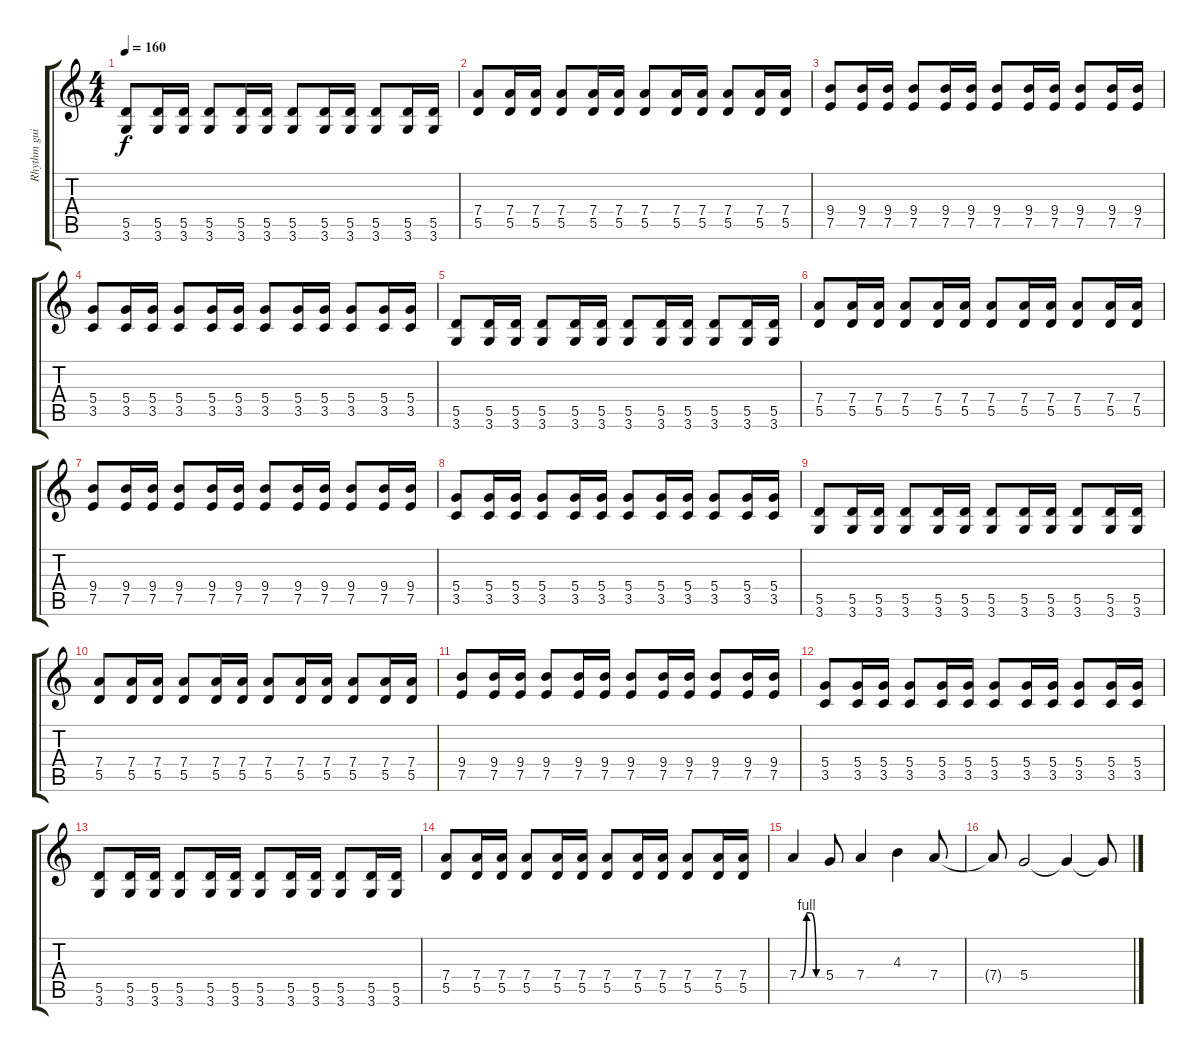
\track ("Rhythm guitar" "Rhythm gui") {instrument distortionguitar}
\staff {score tabs}
\tuning (E4 B3 G3 D3 A2 E2) {hide}
\ts (4 4)
\tempo 160
\clef g2
\ks c
(5.5 3.6).8{dy f} (5.5 3.6).16 (5.5 3.6).16 (5.5 3.6).8 (5.5 3.6).16 (5.5 3.6).16 (5.5 3.6).8 (5.5 3.6).16 (5.5 3.6).16 (5.5 3.6).8 (5.5 3.6).16 (5.5 3.6).16 |
(7.4 5.5).8 (7.4 5.5).16 (7.4 5.5).16 (7.4 5.5).8 (7.4 5.5).16 (7.4 5.5).16 (7.4 5.5).8 (7.4 5.5).16 (7.4 5.5).16 (7.4 5.5).8 (7.4 5.5).16 (7.4 5.5).16 |
(9.4 7.5).8 (9.4 7.5).16 (9.4 7.5).16 (9.4 7.5).8 (9.4 7.5).16 (9.4 7.5).16 (9.4 7.5).8 (9.4 7.5).16 (9.4 7.5).16 (9.4 7.5).8 (9.4 7.5).16 (9.4 7.5).16 |
(5.4 3.5).8 (5.4 3.5).16 (5.4 3.5).16 (5.4 3.5).8 (5.4 3.5).16 (5.4 3.5).16 (5.4 3.5).8 (5.4 3.5).16 (5.4 3.5).16 (5.4 3.5).8 (5.4 3.5).16 (5.4 3.5).16 |
(5.5 3.6).8 (5.5 3.6).16 (5.5 3.6).16 (5.5 3.6).8 (5.5 3.6).16 (5.5 3.6).16 (5.5 3.6).8 (5.5 3.6).16 (5.5 3.6).16 (5.5 3.6).8 (5.5 3.6).16 (5.5 3.6).16 |
(7.4 5.5).8 (7.4 5.5).16 (7.4 5.5).16 (7.4 5.5).8 (7.4 5.5).16 (7.4 5.5).16 (7.4 5.5).8 (7.4 5.5).16 (7.4 5.5).16 (7.4 5.5).8 (7.4 5.5).16 (7.4 5.5).16 |
(9.4 7.5).8 (9.4 7.5).16 (9.4 7.5).16 (9.4 7.5).8 (9.4 7.5).16 (9.4 7.5).16 (9.4 7.5).8 (9.4 7.5).16 (9.4 7.5).16 (9.4 7.5).8 (9.4 7.5).16 (9.4 7.5).16 |
(5.4 3.5).8 (5.4 3.5).16 (5.4 3.5).16 (5.4 3.5).8 (5.4 3.5).16 (5.4 3.5).16 (5.4 3.5).8 (5.4 3.5).16 (5.4 3.5).16 (5.4 3.5).8 (5.4 3.5).16 (5.4 3.5).16 |
(5.5 3.6).8 (5.5 3.6).16 (5.5 3.6).16 (5.5 3.6).8 (5.5 3.6).16 (5.5 3.6).16 (5.5 3.6).8 (5.5 3.6).16 (5.5 3.6).16 (5.5 3.6).8 (5.5 3.6).16 (5.5 3.6).16 |
(7.4 5.5).8 (7.4 5.5).16 (7.4 5.5).16 (7.4 5.5).8 (7.4 5.5).16 (7.4 5.5).16 (7.4 5.5).8 (7.4 5.5).16 (7.4 5.5).16 (7.4 5.5).8 (7.4 5.5).16 (7.4 5.5).16 |
(9.4 7.5).8 (9.4 7.5).16 (9.4 7.5).16 (9.4 7.5).8 (9.4 7.5).16 (9.4 7.5).16 (9.4 7.5).8 (9.4 7.5).16 (9.4 7.5).16 (9.4 7.5).8 (9.4 7.5).16 (9.4 7.5).16 |
(5.4 3.5).8 (5.4 3.5).16 (5.4 3.5).16 (5.4 3.5).8 (5.4 3.5).16 (5.4 3.5).16 (5.4 3.5).8 (5.4 3.5).16 (5.4 3.5).16 (5.4 3.5).8 (5.4 3.5).16 (5.4 3.5).16 |
(5.5 3.6).8 (5.5 3.6).16 (5.5 3.6).16 (5.5 3.6).8 (5.5 3.6).16 (5.5 3.6).16 (5.5 3.6).8 (5.5 3.6).16 (5.5 3.6).16 (5.5 3.6).8 (5.5 3.6).16 (5.5 3.6).16 |
(7.4 5.5).8 (7.4 5.5).16 (7.4 5.5).16 (7.4 5.5).8 (7.4 5.5).16 (7.4 5.5).16 (7.4 5.5).8 (7.4 5.5).16 (7.4 5.5).16 (7.4 5.5).8 (7.4 5.5).16 (7.4 5.5).16 |
7.4{be (custom 0 0 5 0 20 4 30 4 45 0 60 0)}.4 5.4.8 7.4.4 4.3.4 7.4.8 |
7.4{t}.8 5.4.2 5.4{t}.4 5.4{t}.8
